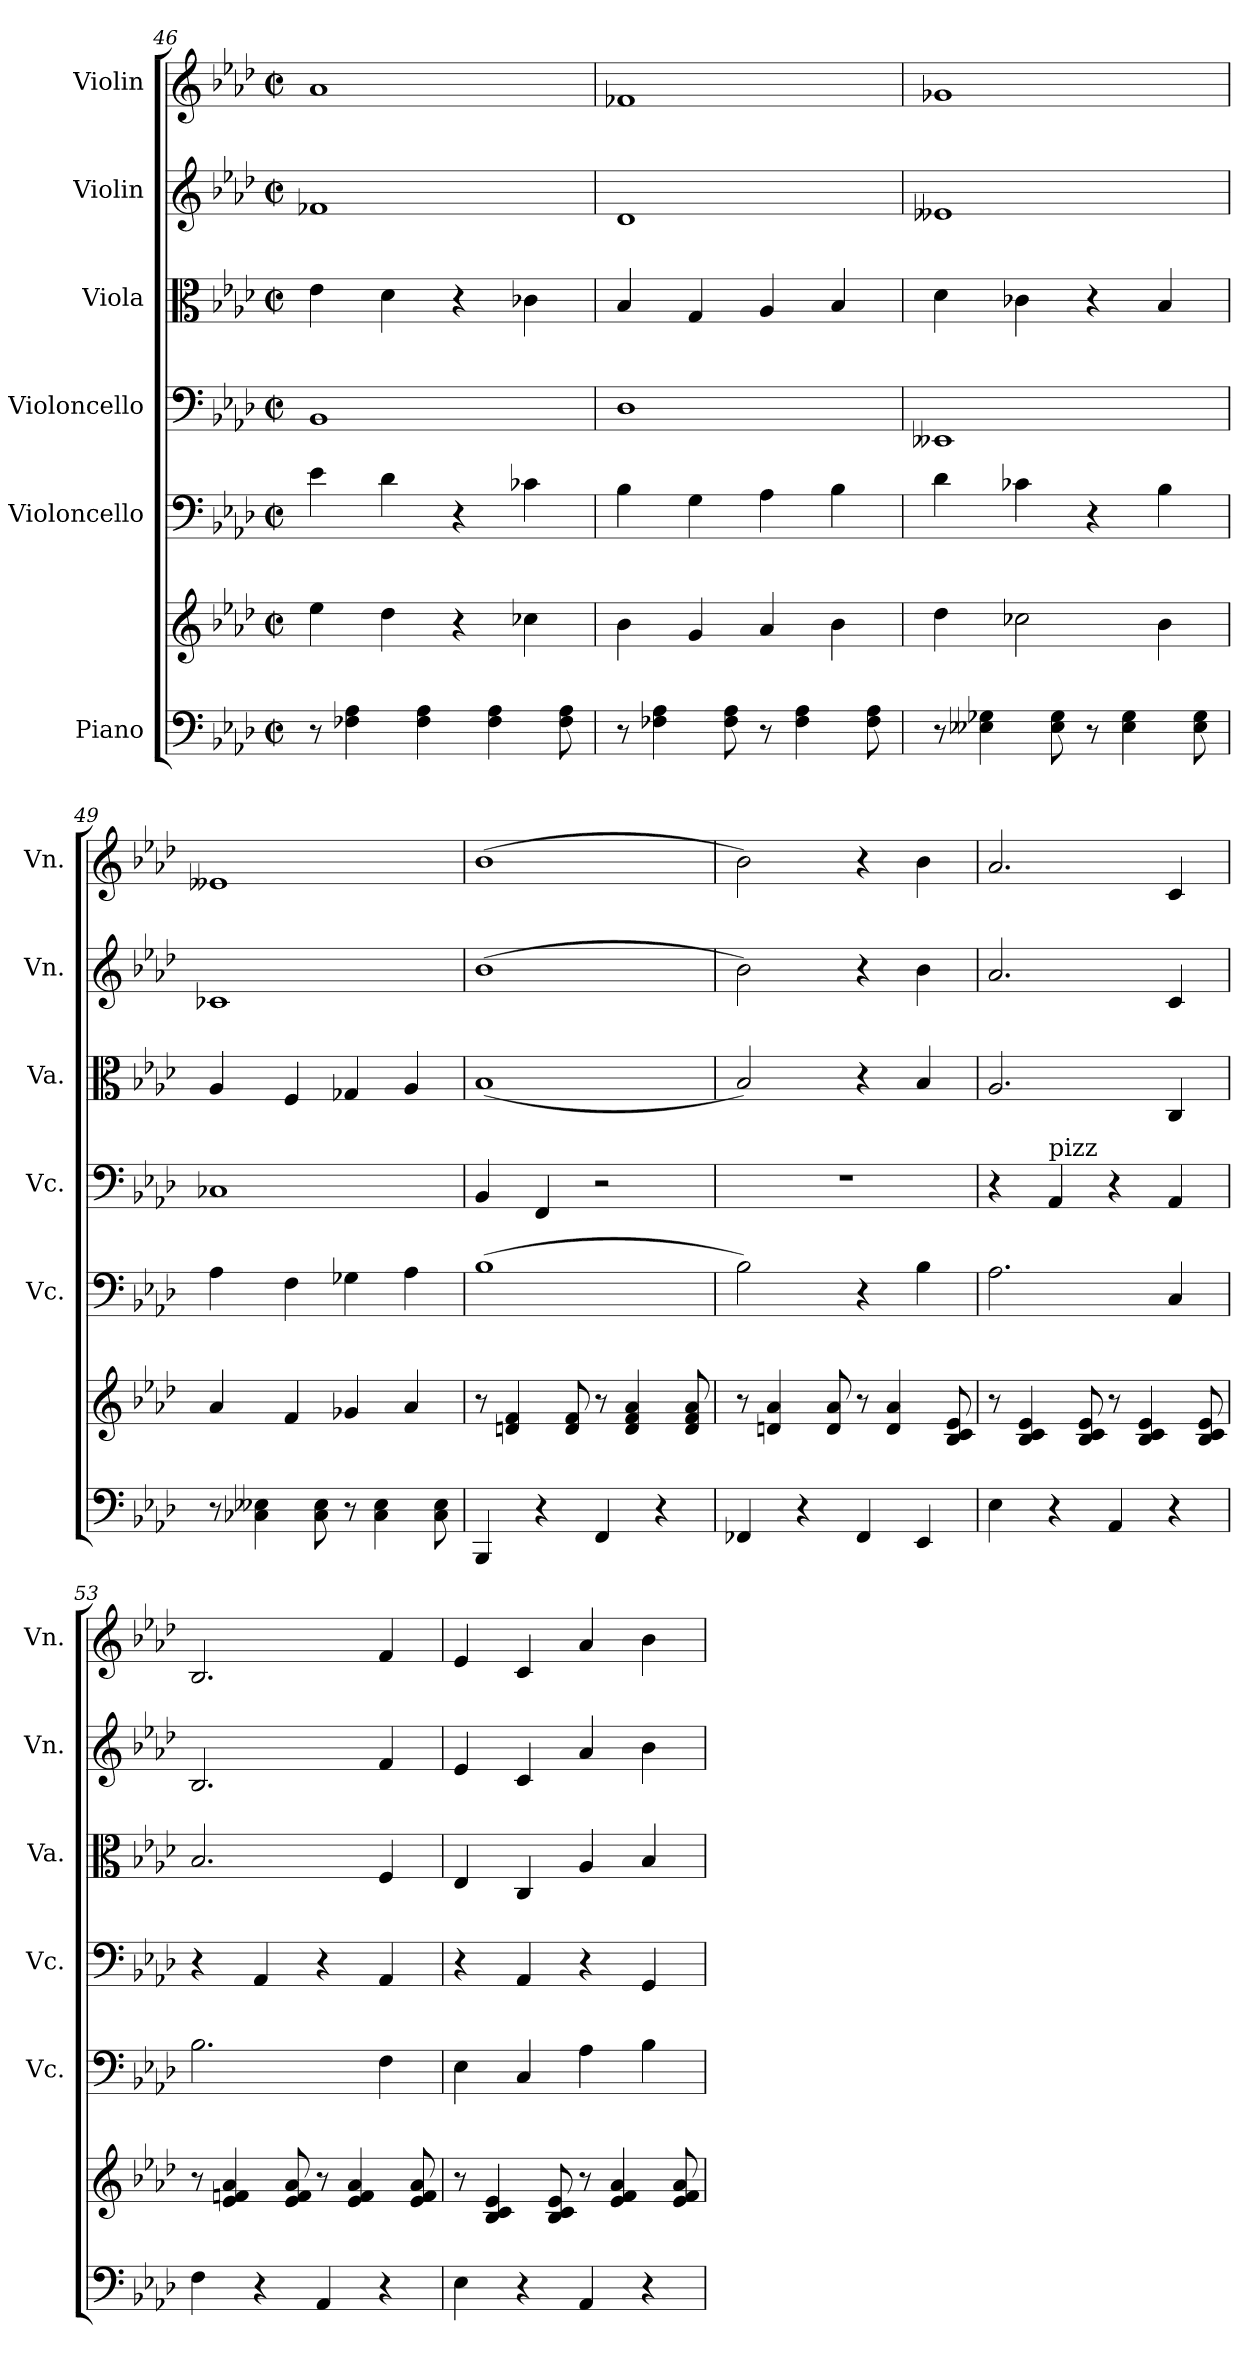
**kern	**kern	**kern	**kern	**kern	**kern	**kern
*part6	*part6	*part5	*part4	*part3	*part2	*part1
*staff7	*staff6	*staff5	*staff4	*staff3	*staff2	*staff1
*I"Piano	*	*I"Violoncello	*I"Violoncello	*I"Viola	*I"Violin	*I"Violin
*	*	*I'Vc.	*I'Vc.	*I'Va.	*I'Vn.	*I'Vn.
*clefF4	*clefG2	*clefF4	*clefF4	*clefC3	*clefG2	*clefG2
*k[b-e-a-d-]	*k[b-e-a-d-]	*k[b-e-a-d-]	*k[b-e-a-d-]	*k[b-e-a-d-]	*k[b-e-a-d-]	*k[b-e-a-d-]
*M2/2	*M2/2	*M2/2	*M2/2	*M2/2	*M2/2	*M2/2
*met(c|)	*met(c|)	*met(c|)	*met(c|)	*met(c|)	*met(c|)	*met(c|)
=46	=46	=46	=46	=46	=46	=46
8r	4ee-\	4e-\	1BB-	4e-\	1f-X	1a-
4F-X\ 4A-\	.	.	.	.	.	.
.	4dd-\	4d-\	.	4d-\	.	.
4F-\ 4A-\	.	.	.	.	.	.
.	4r	4r	.	4r	.	.
4F-\ 4A-\	.	.	.	.	.	.
.	4cc-X\	4c-X\	.	4c-X\	.	.
8F-\ 8A-\	.	.	.	.	.	.
!!LO:LB:g=z
=47	=47	=47	=47	=47	=47	=47
8r	4b-\	4B-\	1D-	4B-/	1d-	1f-X
4F-X\ 4A-\	.	.	.	.	.	.
.	4g/	4G\	.	4G/	.	.
8F-\ 8A-\	.	.	.	.	.	.
8r	4a-/	4A-\	.	4A-/	.	.
4F-\ 4A-\	.	.	.	.	.	.
.	4b-\	4B-\	.	4B-/	.	.
8F-\ 8A-\	.	.	.	.	.	.
=48	=48	=48	=48	=48	=48	=48
8r	4dd-\	4d-\	1EE--X	4d-\	1e--X	1g-X
4E--X\ 4G-X\	.	.	.	.	.	.
.	2cc-X\	4c-X\	.	4c-X\	.	.
8E--\ 8G-\	.	.	.	.	.	.
8r	.	4r	.	4r	.	.
4E--\ 4G-\	.	.	.	.	.	.
.	4b-\	4B-\	.	4B-/	.	.
8E--\ 8G-\	.	.	.	.	.	.
=49	=49	=49	=49	=49	=49	=49
8r	4a-/	4A-\	1C-X	4A-/	1c-X	1e--X
4C-X\ 4E--X\	.	.	.	.	.	.
.	4f/	4F\	.	4F/	.	.
8C-\ 8E--\	.	.	.	.	.	.
8r	4g-X/	4G-X\	.	4G-X/	.	.
4C-\ 4E--\	.	.	.	.	.	.
.	4a-/	4A-\	.	4A-/	.	.
8C-\ 8E--\	.	.	.	.	.	.
=50	=50	=50	=50	=50	=50	=50
4BBB-/	8r	(1B-	4BB-/	(1B-	(1b-	(1b-
.	4dn/ 4f/	.	.	.	.	.
4r	.	.	4FF/	.	.	.
.	8d/ 8f/	.	.	.	.	.
4FF/	8r	.	2r	.	.	.
.	4d/ 4f/ 4a-/	.	.	.	.	.
4r	.	.	.	.	.	.
.	8d/ 8f/ 8a-/	.	.	.	.	.
=51	=51	=51	=51	=51	=51	=51
4FF-X/	8r	2B-\)	1r	2B-/)	2b-\)	2b-\)
.	4dn/ 4a-/	.	.	.	.	.
4r	.	.	.	.	.	.
.	8d/ 8a-/	.	.	.	.	.
4FF-/	8r	4r	.	4r	4r	4r
.	4d/ 4a-/	.	.	.	.	.
4EE-/	.	4B-\	.	4B-/	4b-\	4b-\
.	8B-/ 8c/ 8e-/	.	.	.	.	.
!!LO:PB:g=z
=52	=52	=52	=52	=52	=52	=52
4E-\	8r	2.A-\	4r	2.A-/	2.a-/	2.a-/
.	4B-/ 4c/ 4e-/	.	.	.	.	.
!	!	!	!LO:TX:a:t=pizz	!	!	!
4r	.	.	4AA-/	.	.	.
.	8B-/ 8c/ 8e-/	.	.	.	.	.
4AA-/	8r	.	4r	.	.	.
.	4B-/ 4c/ 4e-/	.	.	.	.	.
4r	.	4C/	4AA-/	4C/	4c/	4c/
.	8B-/ 8c/ 8e-/	.	.	.	.	.
=53	=53	=53	=53	=53	=53	=53
4F\	8r	2.B-\	4r	2.B-/	2.B-/	2.B-/
.	4e-/ 4fn/ 4a-/	.	.	.	.	.
4r	.	.	4AA-/	.	.	.
.	8e-/ 8f/ 8a-/	.	.	.	.	.
4AA-/	8r	.	4r	.	.	.
.	4e-/ 4f/ 4a-/	.	.	.	.	.
4r	.	4F\	4AA-/	4F/	4f/	4f/
.	8e-/ 8f/ 8a-/	.	.	.	.	.
=54	=54	=54	=54	=54	=54	=54
4E-\	8r	4E-\	4r	4E-/	4e-/	4e-/
.	4B-/ 4c/ 4e-/	.	.	.	.	.
4r	.	4C/	4AA-/	4C/	4c/	4c/
.	8B-/ 8c/ 8e-/	.	.	.	.	.
4AA-/	8r	4A-\	4r	4A-/	4a-/	4a-/
.	4e-/ 4f/ 4a-/	.	.	.	.	.
4r	.	4B-\	4GG/	4B-/	4b-\	4b-\
.	8e-/ 8f/ 8a-/	.	.	.	.	.
=	=	=	=	=	=	=
*-	*-	*-	*-	*-	*-	*-
